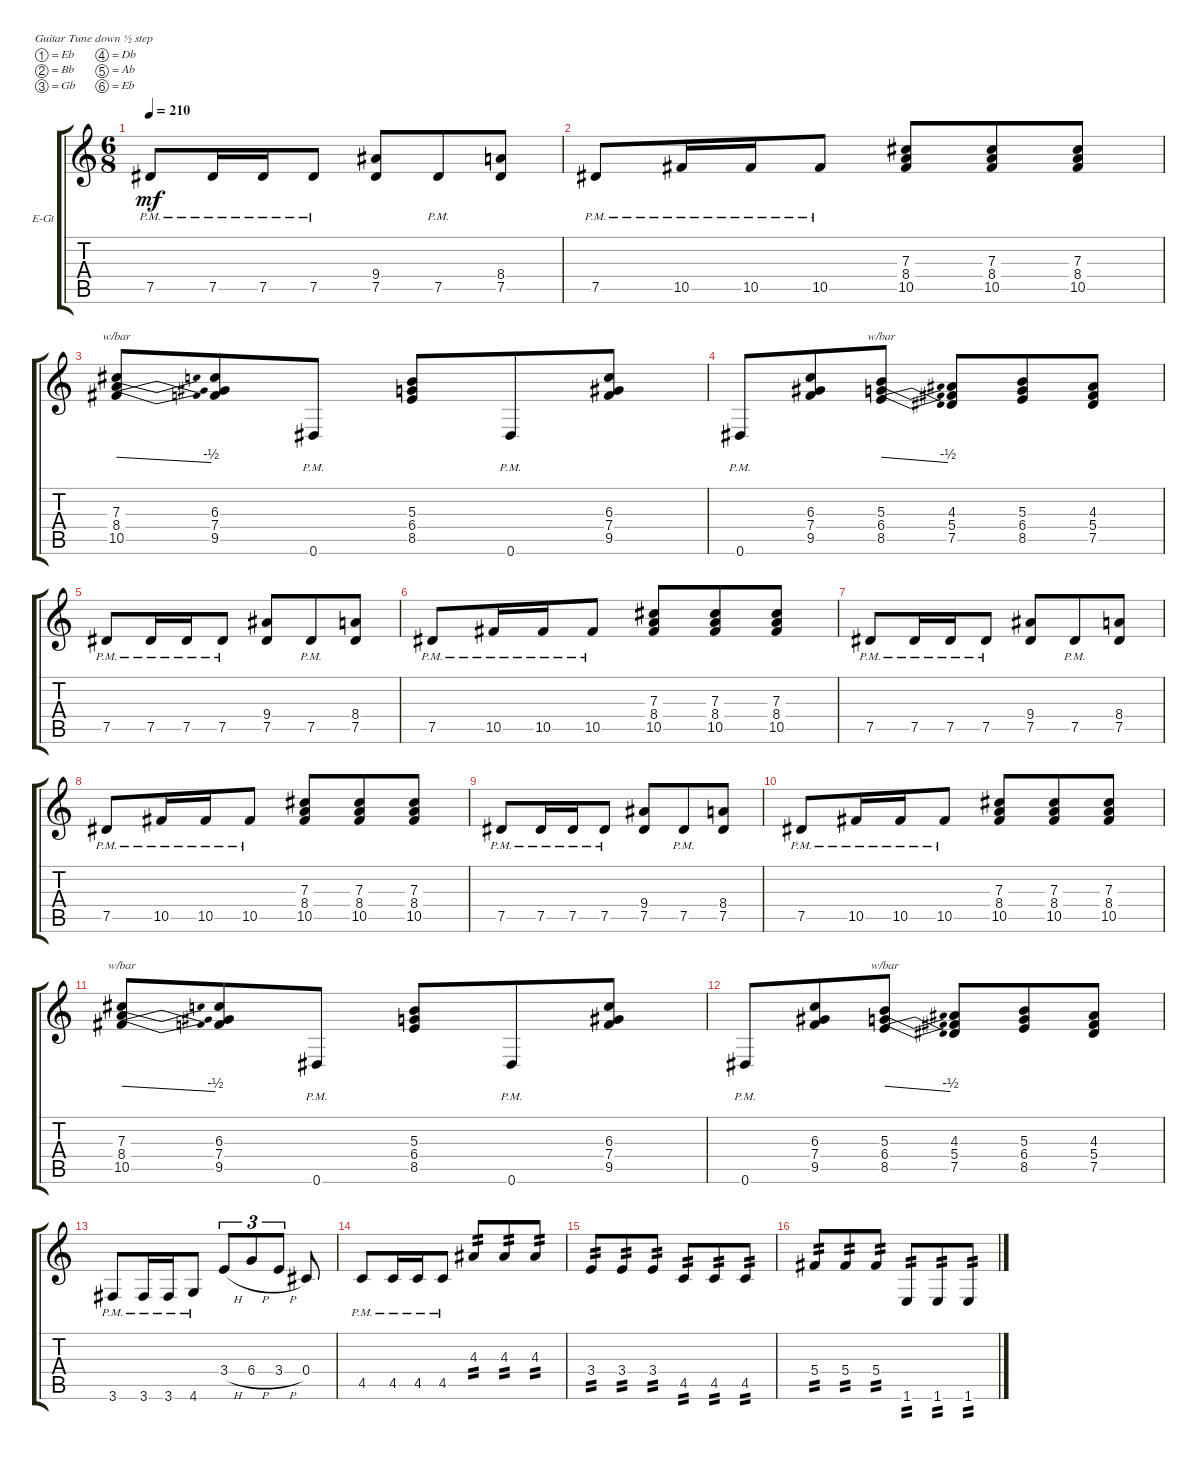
\bracketExtendMode groupsimilarinstruments
\firstSystemTrackNameOrientation horizontal
\otherSystemsTrackNameOrientation horizontal
\track ("left" "E-Gt") {instrument distortionguitar}
\staff {score tabs}
\tuning (Eb4 Bb3 Gb3 Db3 Ab2 Eb2)
\ts (6 8)
\tempo 210
\clef g2
\ks c
7.5{pm}.8{dy mf} 7.5{pm}.16 7.5{pm}.16 7.5{pm}.8 (9.4 7.5).8 7.5{pm}.8 (8.4 7.5).8 |
7.5{pm}.8 10.5{pm}.16 10.5{pm}.16 10.5{pm}.8 (10.5 8.4 7.3).8 (10.5 8.4 7.3).8 (10.5 8.4 7.3).8 |
(10.5 8.4 7.3).8{tbe (dive default 42.6 0 60 -2)} (9.5 7.4 6.3).8 0.6{pm}.8 (8.5 6.4 5.3).8 0.6{pm}.8 (9.5 7.4 6.3).8 |
0.6{pm}.8 (9.5 7.4 6.3).8 (8.5 6.4 5.3).8{tbe (dive default 36.6 0 59.4 -2)} (7.5 5.4 4.3).8 (8.5 6.4 5.3).8 (7.5 5.4 4.3).8 |
7.5{pm}.8 7.5{pm}.16 7.5{pm}.16 7.5{pm}.8 (9.4 7.5).8 7.5{pm}.8 (8.4 7.5).8 |
7.5{pm}.8 10.5{pm}.16 10.5{pm}.16 10.5{pm}.8 (10.5 8.4 7.3).8 (10.5 8.4 7.3).8 (10.5 8.4 7.3).8 |
7.5{pm}.8 7.5{pm}.16 7.5{pm}.16 7.5{pm}.8 (9.4 7.5).8 7.5{pm}.8 (8.4 7.5).8 |
7.5{pm}.8 10.5{pm}.16 10.5{pm}.16 10.5{pm}.8 (10.5 8.4 7.3).8 (10.5 8.4 7.3).8 (10.5 8.4 7.3).8 |
7.5{pm}.8 7.5{pm}.16 7.5{pm}.16 7.5{pm}.8 (9.4 7.5).8 7.5{pm}.8 (8.4 7.5).8 |
7.5{pm}.8 10.5{pm}.16 10.5{pm}.16 10.5{pm}.8 (10.5 8.4 7.3).8 (10.5 8.4 7.3).8 (10.5 8.4 7.3).8 |
(10.5 8.4 7.3).8{tbe (dive default 42.6 0 60 -2)} (9.5 7.4 6.3).8 0.6{pm}.8 (8.5 6.4 5.3).8 0.6{pm}.8 (9.5 7.4 6.3).8 |
0.6{pm}.8 (9.5 7.4 6.3).8 (8.5 6.4 5.3).8{tbe (dive default 36.6 0 59.4 -2)} (7.5 5.4 4.3).8 (8.5 6.4 5.3).8 (7.5 5.4 4.3).8 |
3.6{pm}.8 3.6{pm}.16 3.6{pm}.16 4.6{pm}.8 3.4{h}.8{tu (3 2)} 6.4{h}.8{tu (3 2)} 3.4{h}.8{tu (3 2)} 0.4.8 |
4.5{pm}.8 4.5{pm}.16 4.5{pm}.16 4.5{pm}.8 4.3.8{tp 2} 4.3.8{tp 2} 4.3.8{tp 2} |
3.4.8{tp 2} 3.4.8{tp 2} 3.4.8{tp 2} 4.5.8{tp 2} 4.5.8{tp 2} 4.5.8{tp 2} |
5.4.8{tp 2} 5.4.8{tp 2} 5.4.8{tp 2} 1.6.8{tp 2} 1.6.8{tp 2} 1.6.8{tp 2}
